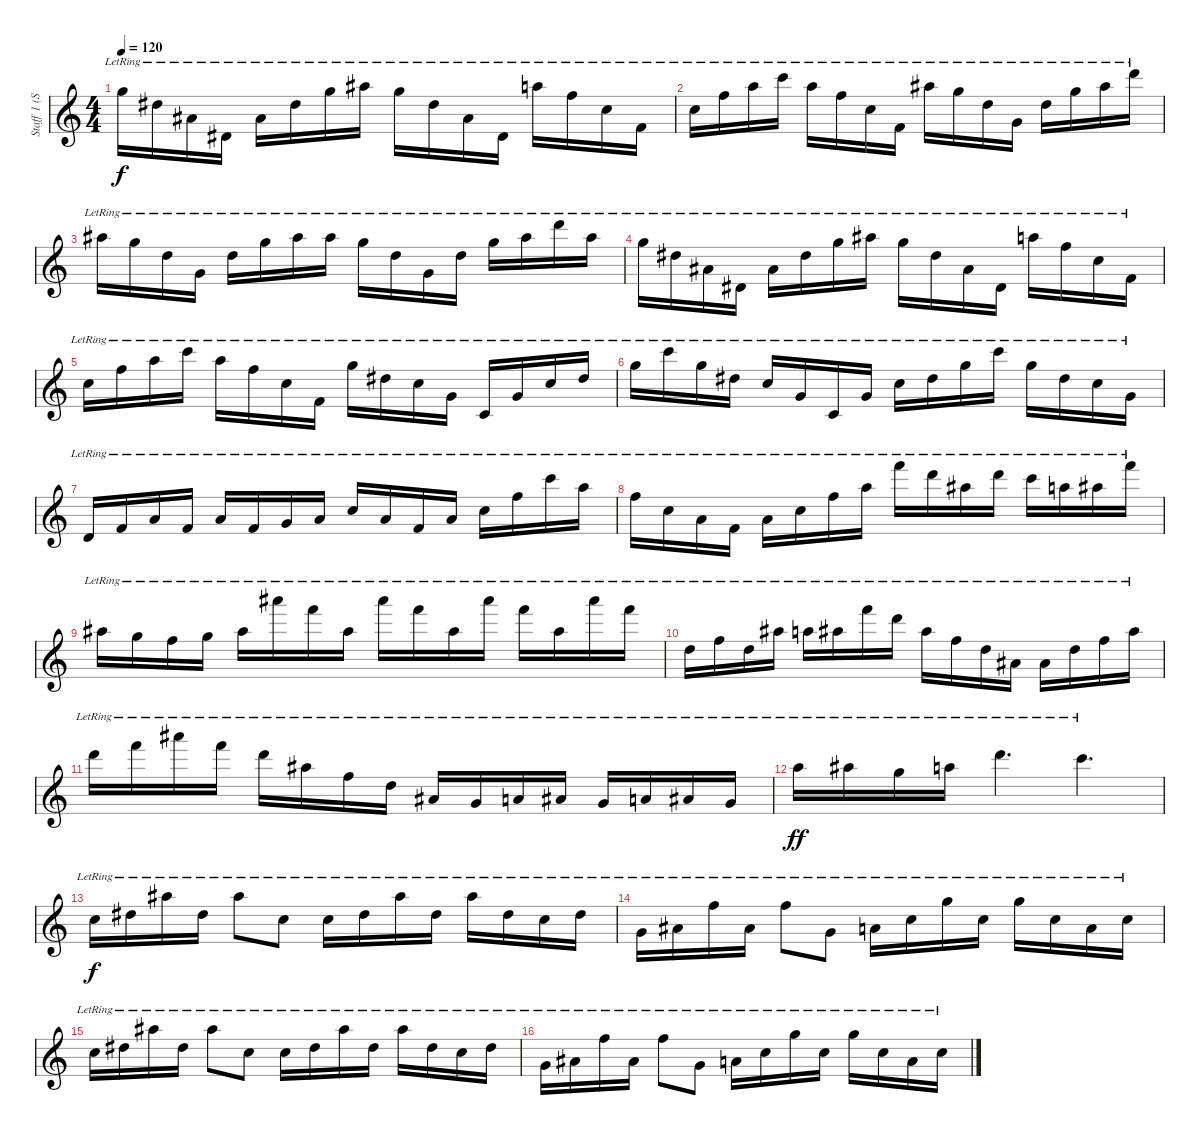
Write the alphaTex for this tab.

\track ("Staff 1 (Staff 1)" "Staff 1 (S") {instrument harpsichord}
\staff {score}
\tuning (E4 B3 G3 D3 A2 E2 B1) {hide}
\ts (4 4)
\tempo 120
\clef g2
\ks c
15.1{lr}.16{dy f} 11.1{lr}.16 6.1{lr}.16 4.2{lr}.16 6.1{lr}.16 11.1{lr}.16 15.1{lr}.16 18.1{lr}.16 15.1{lr}.16 11.1{lr}.16 6.1{lr}.16 4.2{lr}.16 17.1{lr}.16 13.1{lr}.16 8.1{lr}.16 1.1{lr}.16 |
8.1{lr}.16 13.1{lr}.16 17.1{lr}.16 20.1{lr}.16 17.1{lr}.16 13.1{lr}.16 8.1{lr}.16 1.1{lr}.16 18.1{lr}.16 15.1{lr}.16 10.1{lr}.16 3.1{lr}.16 10.1{lr}.16 15.1{lr}.16 18.1{lr}.16 22.1{lr}.16 |
18.1{lr}.16 15.1{lr}.16 10.1{lr}.16 3.1{lr}.16 10.1{lr}.16 15.1{lr}.16 18.1{lr}.16 18.1{lr}.16 15.1{lr}.16 10.1{lr}.16 3.1{lr}.16 10.1{lr}.16 15.1{lr}.16 18.1{lr}.16 22.1{lr}.16 18.1{lr}.16 |
15.1{lr}.16 11.1{lr}.16 6.1{lr}.16 4.2{lr}.16 6.1{lr}.16 11.1{lr}.16 15.1{lr}.16 18.1{lr}.16 15.1{lr}.16 11.1{lr}.16 6.1{lr}.16 4.2{lr}.16 17.1{lr}.16 13.1{lr}.16 8.1{lr}.16 1.1{lr}.16 |
8.1{lr}.16 13.1{lr}.16 17.1{lr}.16 20.1{lr}.16 17.1{lr}.16 13.1{lr}.16 8.1{lr}.16 1.1{lr}.16 15.1{lr}.16 11.1{lr}.16 8.1{lr}.16 3.1{lr}.16 1.2{lr}.16 3.1{lr}.16 8.1{lr}.16 11.1{lr}.16 |
15.1{lr}.16 20.1{lr}.16 15.1{lr}.16 11.1{lr}.16 8.1{lr}.16 3.1{lr}.16 1.2{lr}.16 3.1{lr}.16 8.1{lr}.16 11.1{lr}.16 15.1{lr}.16 20.1{lr}.16 15.1{lr}.16 11.1{lr}.16 8.1{lr}.16 3.1{lr}.16 |
3.2{lr}.16 1.1{lr}.16 5.1{lr}.16 1.1{lr}.16 5.1{lr}.16 1.1{lr}.16 3.1{lr}.16 5.1{lr}.16 8.1{lr}.16 5.1{lr}.16 1.1{lr}.16 5.1{lr}.16 8.1{lr}.16 13.1{lr}.16 20.1{lr}.16 17.1{lr}.16 |
13.1{lr}.16 8.1{lr}.16 5.1{lr}.16 1.1{lr}.16 5.1{lr}.16 8.1{lr}.16 13.1{lr}.16 17.1{lr}.16 25.1{lr}.16 22.1{lr}.16 18.1{lr}.16 22.1{lr}.16 20.1{lr}.16 17.1{lr}.16 18.1{lr}.16 25.1{lr}.16 |
18.1{lr}.16 15.1{lr}.16 13.1{lr}.16 15.1{lr}.16 18.1{lr}.16 30.1{lr}.16 25.1{lr}.16 18.1{lr}.16 30.1{lr}.16 25.1{lr}.16 18.1{lr}.16 30.1{lr}.16 25.1{lr}.16 18.1{lr}.16 30.1{lr}.16 25.1{lr}.16 |
10.1{lr}.16 13.1{lr}.16 10.1{lr}.16 18.1{lr}.16 17.1{lr}.16 18.1{lr}.16 25.1{lr}.16 22.1{lr}.16 18.1{lr}.16 13.1{lr}.16 10.1{lr}.16 6.1{lr}.16 6.1{lr}.16 10.1{lr}.16 13.1{lr}.16 18.1{lr}.16 |
22.1{lr}.16 25.1{lr}.16 30.1{lr}.16 25.1{lr}.16 22.1{lr}.16 18.1{lr}.16 13.1{lr}.16 10.1{lr}.16 6.1{lr}.16 3.1{lr}.16 5.1{lr}.16 6.1{lr}.16 3.1{lr}.16 5.1{lr}.16 6.1{lr}.16 3.1{lr}.16 |
17.1{lr}.16{dy ff} 18.1{lr}.16 15.1{lr}.16 17.1{lr}.16 22.1{lr}.4{d} 20.1{lr}.4{d} |
8.1{lr}.16{dy f} 11.1{lr}.16 18.1{lr}.16 11.1{lr}.16 18.1{lr}.8 8.1{lr}.8 8.1{lr}.16 11.1{lr}.16 18.1{lr}.16 11.1{lr}.16 18.1{lr}.16 11.1{lr}.16 8.1{lr}.16 11.1{lr}.16 |
3.1{lr}.16 6.1{lr}.16 13.1{lr}.16 6.1{lr}.16 13.1{lr}.8 3.1{lr}.8 5.1{lr}.16 8.1{lr}.16 15.1{lr}.16 8.1{lr}.16 15.1{lr}.16 8.1{lr}.16 5.1{lr}.16 8.1{lr}.16 |
8.1{lr}.16 11.1{lr}.16 18.1{lr}.16 11.1{lr}.16 18.1{lr}.8 8.1{lr}.8 8.1{lr}.16 11.1{lr}.16 18.1{lr}.16 11.1{lr}.16 18.1{lr}.16 11.1{lr}.16 8.1{lr}.16 11.1{lr}.16 |
3.1{lr}.16 6.1{lr}.16 13.1{lr}.16 6.1{lr}.16 13.1{lr}.8 3.1{lr}.8 5.1{lr}.16 8.1{lr}.16 15.1{lr}.16 8.1{lr}.16 15.1{lr}.16 8.1{lr}.16 5.1{lr}.16 8.1{lr}.16
